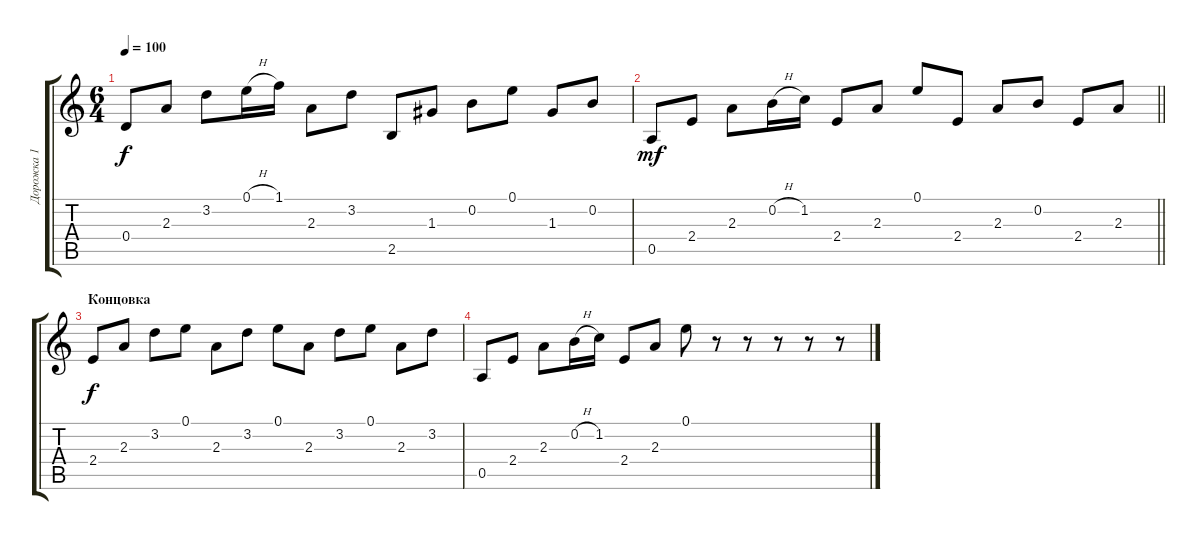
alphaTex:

\track ("Дорожка 1" "Дорожка 1") {instrument acousticguitarsteel}
\staff {score tabs}
\tuning (E4 B3 G3 D3 A2 E2) {hide}
\ts (6 4)
\tempo 100
\clef g2
\ks c
0.4.8{dy f} 2.3.8 3.2.8 0.1{h}.16 1.1.16 2.3.8 3.2.8 2.5.8 1.3.8 0.2.8 0.1.8 1.3.8 0.2.8 |
\barLineRight lightlight
0.5.8{dy mf} 2.4.8 2.3.8 0.2{h}.16 1.2.16 2.4.8 2.3.8 0.1.8 2.4.8 2.3.8 0.2.8 2.4.8 2.3.8 |
\section ("" "Концовка")
2.4.8{dy f} 2.3.8 3.2.8 0.1.8 2.3.8 3.2.8 0.1.8 2.3.8 3.2.8 0.1.8 2.3.8 3.2.8 |
0.5.8 2.4.8 2.3.8 0.2{h}.16 1.2.16 2.4.8 2.3.8 0.1.8 r.8 r.8 r.8 r.8 r.8
